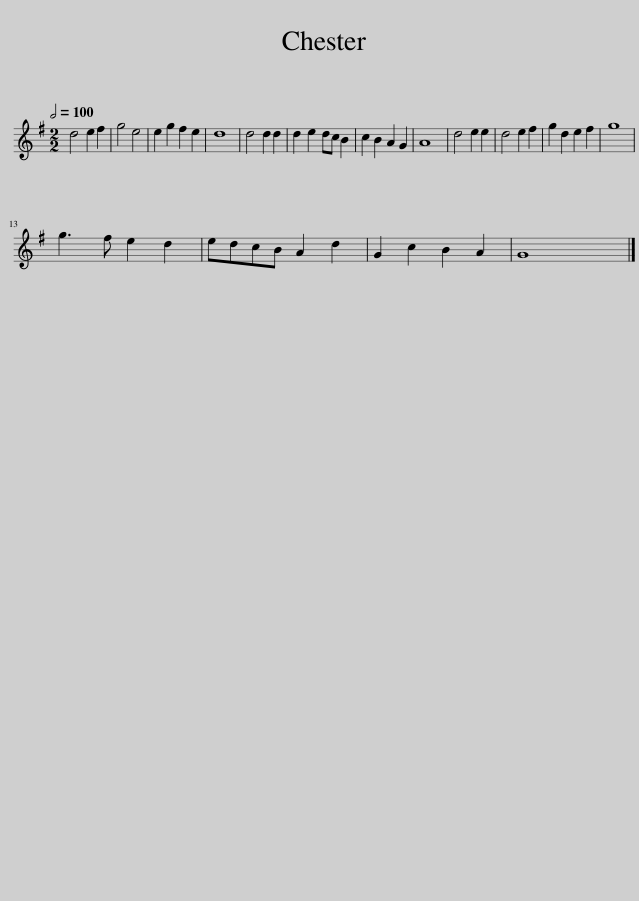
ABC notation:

X:1
L:1/8
Q:1/2=100
M:2/2
I:linebreak $
K:none
V:1 treble transpose="8 "
V:1
[K:G] d4 e2 f2 | g4 e4 | e2 g2 f2 e2 | d8 | d4 d2 d2 | %5
 d2 e2 dc B2 | c2 B2 A2 G2 | A8 | d4 e2 e2 | d4 e2 f2 | %10
 g2 d2 e2 f2 | g8 |$ g3 f e2 d2 | edcB A2 d2 | G2 c2 B2 A2 | %15
 G8 |] %16
